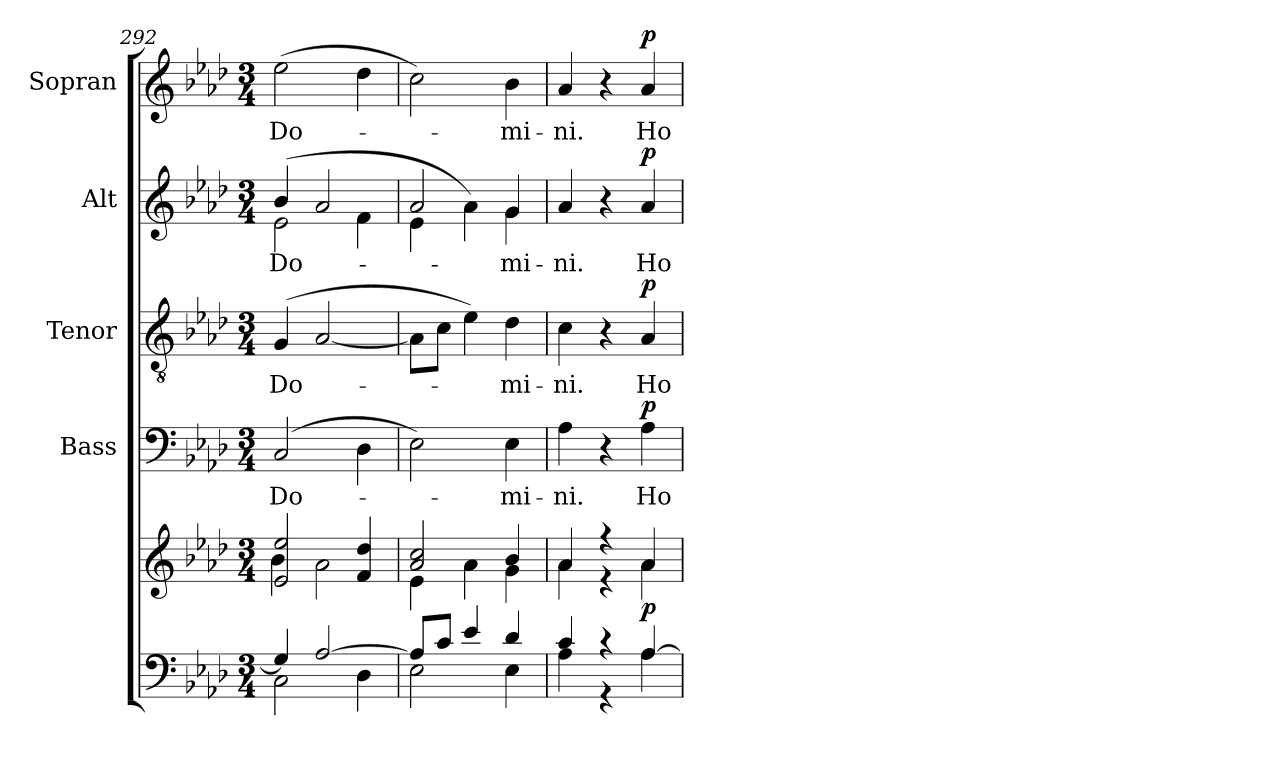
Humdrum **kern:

**kern	**kern	**dynam	**kern	**text	**dynam	**kern	**text	**dynam	**kern	**text	**dynam	**kern	**text	**dynam
*part5	*part5	*part5	*part4	*part4	*part4	*part3	*part3	*part3	*part2	*part2	*part2	*part1	*part1	*part1
*staff6	*staff5	*staff5/6	*staff4	*staff4	*staff4	*staff3	*staff3	*staff3	*staff2	*staff2	*staff2	*staff1	*staff1	*staff1
*	*	*	*I"Bass	*	*	*I"Tenor	*	*	*I"Alt	*	*	*I"Sopran	*	*
*	*	*	*I'B.	*	*	*I'T.	*	*	*I'A.	*	*	*I'S.	*	*
*clefF4	*clefG2	*	*clefF4	*	*	*clefGv2	*	*	*clefG2	*	*	*clefG2	*	*
*k[b-e-a-d-]	*k[b-e-a-d-]	*	*k[b-e-a-d-]	*	*	*k[b-e-a-d-]	*	*	*k[b-e-a-d-]	*	*	*k[b-e-a-d-]	*	*
*A-:	*A-:	*	*A-:	*	*	*A-:	*	*	*A-:	*	*	*A-:	*	*
*M3/4	*M3/4	*	*M3/4	*	*	*M3/4	*	*	*M3/4	*	*	*M3/4	*	*
=292	=292	=292	=292	=292	=292	=292	=292	=292	=292	=292	=292	=292	=292	=292
*^	*^	*	*	*	*	*	*	*	*	*	*	*	*	*
!	!	!	!	!	!	!LO:LY:b	!	!	!LO:LY:b	!	!	!LO:LY:b	!	!	!LO:LY:b	!
*	*	*	*	*	*	*	*	*	*	*	*^	*	*	*	*	*
4G/]	2C\	2e-/ 2ee-/	4b-\	.	(2C/	Do-	.	(4G/	Do-	.	(4b-/	2e-\	Do-	.	(>2ee-\	Do-	.
[>2A-/	.	.	2a-\	.	.	.	.	[2A-/	.	.	2a-/	.	.	.	.	.	.
.	4D-\	4f/ 4dd-/	.	.	4D-\	.	.	.	.	.	.	4f\	.	.	4dd-\	.	.
=293	=293	=293	=293	=293	=293	=293	=293	=293	=293	=293	=293	=293	=293	=293	=293	=293	=293
8A-/L]	2E-\	2a-/ 2cc/	4e-\	.	2E-\)	.	.	8A-\L]	.	.	2a-/	4e-\	.	.	2cc\)	.	.
8c/J	.	.	.	.	.	.	.	8c\J	.	.	.	.	.	.	.	.	.
4e-/	.	.	4a-\	.	.	.	.	4e-\)	.	.	.	4a-\)	.	.	.	.	.
!	!	!	!	!	!	!LO:LY:b	!	!	!LO:LY:b	!	!	!	!LO:LY:b	!	!	!LO:LY:b	!
4d-/	4E-\	4b-/	4g\	.	4E-\	-mi-	.	4d-\	-mi-	.	4g/	4g\	-mi-	.	4b-\	-mi-	.
=294	=294	=294	=294	=294	=294	=294	=294	=294	=294	=294	=294	=294	=294	=294	=294	=294	=294
!	!	!	!	!	!	!LO:LY:b	!	!	!LO:LY:b	!	!	!	!LO:LY:b	!	!	!LO:LY:b	!
*	*	*	*	*	*	*	*	*	*	*	*v	*v	*	*	*	*	*
4c/	4A-\	4a-/	4a-\	.	4A-\	-ni.	.	4c\	-ni.	.	4a-/	-ni.	.	4a-/	-ni.	.
4r	4r	4r	4r	.	4r	.	.	4r	.	.	4r	.	.	4r	.	.
!	!	!	!	!LO:DY:b	!	!LO:LY:b	!LO:DY:a	!	!LO:LY:b	!LO:DY:a	!	!LO:LY:b	!LO:DY:a	!	!LO:LY:b	!LO:DY:a
[>4A-/	4A-\	4a-/	4a-\	p	4A-\	Ho-	p	4A-/	Ho-	p	4a-/	Ho-	p	4a-/	Ho-	p
*v	*v	*	*	*	*	*	*	*	*	*	*	*	*	*	*	*
*	*v	*v	*	*	*	*	*	*	*	*	*	*	*	*	*
=	=	=	=	=	=	=	=	=	=	=	=	=	=	=
*-	*-	*-	*-	*-	*-	*-	*-	*-	*-	*-	*-	*-	*-	*-
